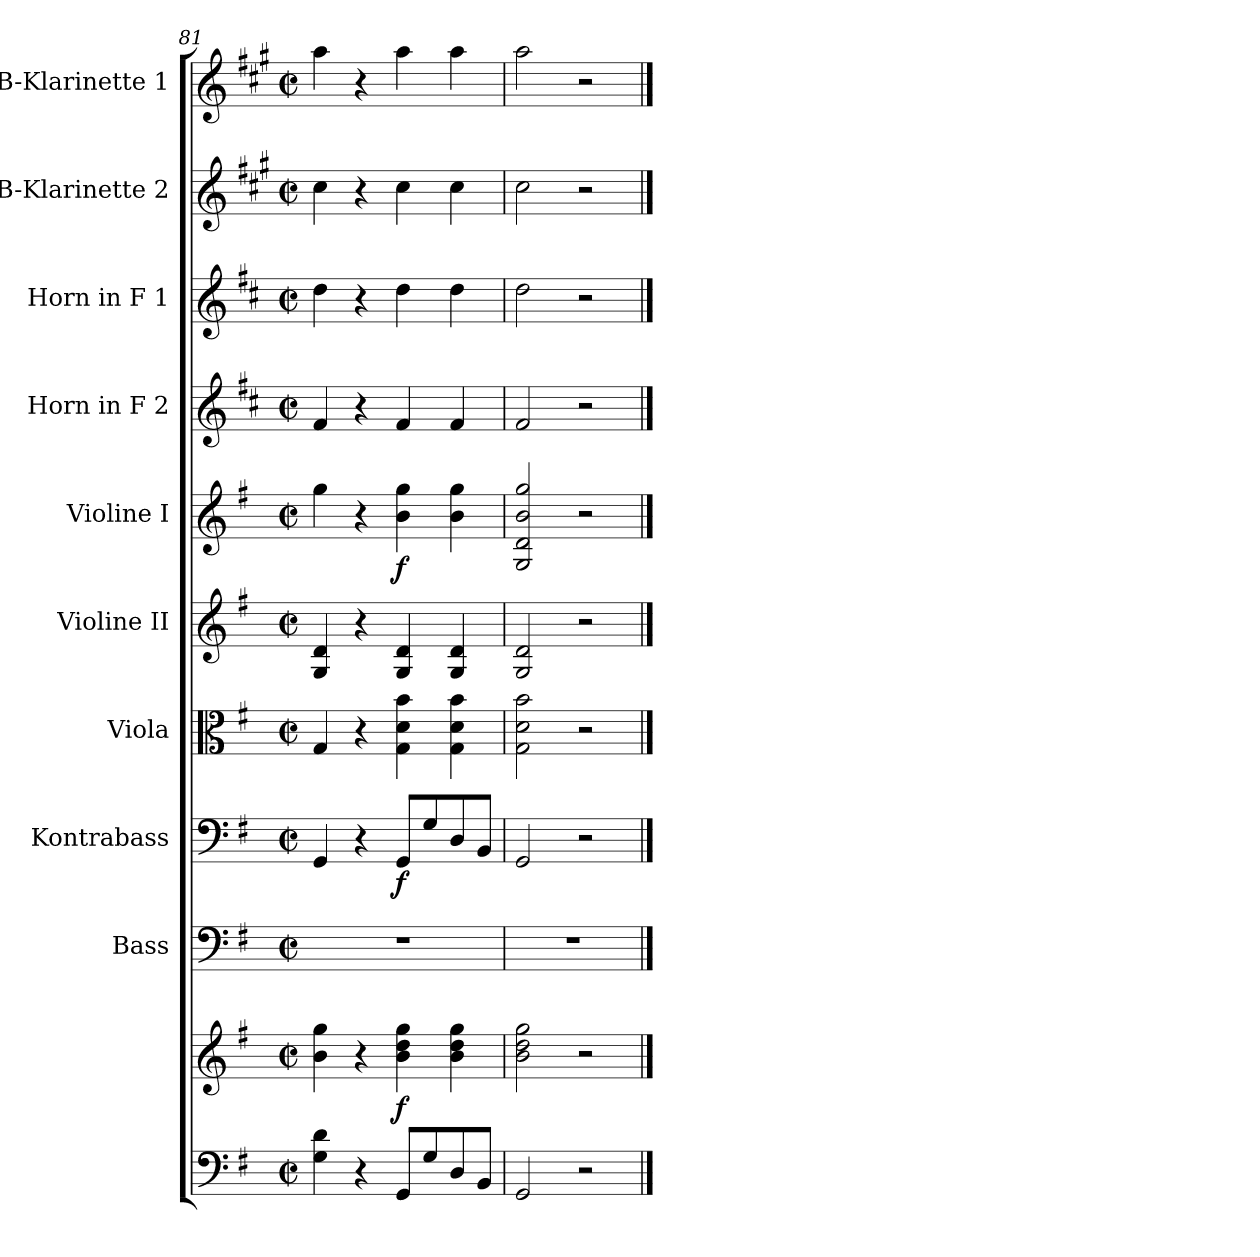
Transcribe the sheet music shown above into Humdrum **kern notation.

**kern	**kern	**dynam	**kern	**kern	**dynam	**kern	**kern	**kern	**dynam	**kern	**kern	**kern	**kern
*part10	*part10	*part10	*part9	*part8	*part8	*part7	*part6	*part5	*part5	*part4	*part3	*part2	*part1
*staff11	*staff10	*staff10/11	*staff9	*staff8	*staff8	*staff7	*staff6	*staff5	*staff5	*staff4	*staff3	*staff2	*staff1
*	*	*	*I"Bass	*I"Kontrabass	*	*I"Viola	*I"Violine II	*I"Violine I	*	*I"Horn in F 2	*I"Horn in F 1	*I"B-Klarinette 2	*I"B-Klarinette 1
*	*	*	*I'B.	*I'Kb.	*	*I'Vla.	*I'Vl. II	*I'Vl. I	*	*	*	*I'B Kl. 2	*I'B Kl. 1
*clefF4	*clefG2	*	*clefF4	*clefF4	*	*clefC3	*clefG2	*clefG2	*	*clefG2	*clefG2	*clefG2	*clefG2
*	*	*	*	*ITrd7c12	*	*	*	*	*	*ITrd4c7	*ITrd4c7	*ITrd1c2	*ITrd1c2
*k[f#]	*k[f#]	*	*k[f#]	*k[f#]	*	*k[f#]	*k[f#]	*k[f#]	*	*k[f#]	*k[f#]	*k[f#]	*k[f#]
*G:	*G:	*	*G:	*G:	*	*G:	*G:	*G:	*	*G:	*G:	*G:	*G:
*M2/2	*M2/2	*	*M2/2	*M2/2	*	*M2/2	*M2/2	*M2/2	*	*M2/2	*M2/2	*M2/2	*M2/2
*met(c|)	*met(c|)	*	*met(c|)	*met(c|)	*	*met(c|)	*met(c|)	*met(c|)	*	*met(c|)	*met(c|)	*met(c|)	*met(c|)
=81	=81	=81	=81	=81	=81	=81	=81	=81	=81	=81	=81	=81	=81
4G\ 4d\	4b\ 4gg\	.	1r	4GGG/	.	4G/	4G/ 4d/	4gg\	.	4B/	4g\	4b\	4gg\
4r	4r	.	.	4r	.	4r	4r	4r	.	4r	4r	4r	4r
!	!	!LO:DY:b	!	!	!LO:DY:b	!	!	!	!LO:DY:b	!	!	!	!
8GG/L	4b\ 4dd\ 4gg\	f	.	8GGG/L	f	4G\ 4d\ 4b\	4G/ 4d/	4b\ 4gg\	f	4B/	4g\	4b\	4gg\
8G/	.	.	.	8GG/	.	.	.	.	.	.	.	.	.
8D/	4b\ 4dd\ 4gg\	.	.	8DD/	.	4G\ 4d\ 4b\	4G/ 4d/	4b\ 4gg\	.	4B/	4g\	4b\	4gg\
8BB/J	.	.	.	8BBB/J	.	.	.	.	.	.	.	.	.
=82	=82	=82	=82	=82	=82	=82	=82	=82	=82	=82	=82	=82	=82
2GG/	2b\ 2dd\ 2gg\	.	1r	2GGG/	.	2G\ 2d\ 2b\	2G/ 2d/	2G/ 2d/ 2b/ 2gg/	.	2B/	2g\	2b\	2gg\
2r	2r	.	.	2r	.	2r	2r	2r	.	2r	2r	2r	2r
==	==	==	==	==	==	==	==	==	==	==	==	==	==
*-	*-	*-	*-	*-	*-	*-	*-	*-	*-	*-	*-	*-	*-
